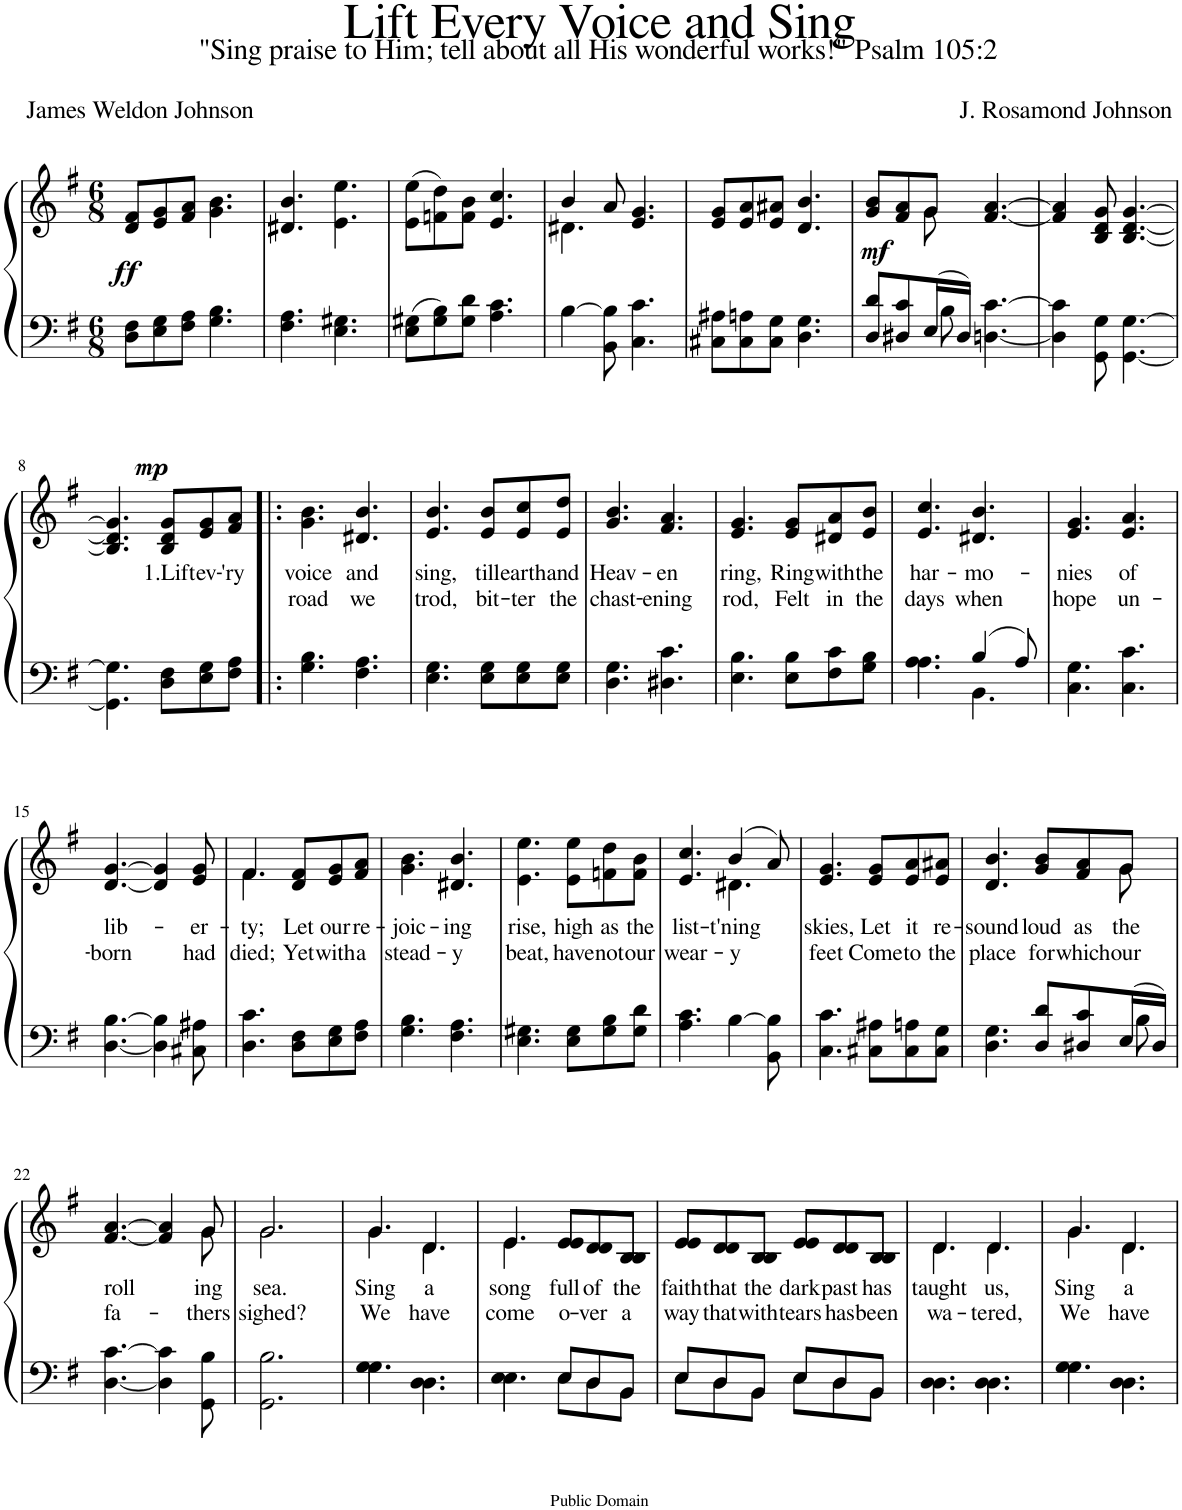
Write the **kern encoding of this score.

**kern	**kern	**text	**text	**dynam
*part1	*part1	*part1	*part1	*part1
*staff2	*staff1	*staff1	*staff1	*staff1/2
*I"Piano	*	*	*	*
*I'Pno.	*	*	*	*
*clefF4	*clefG2	*	*	*
*k[f#]	*k[f#]	*	*	*
*M6/8	*M6/8	*	*	*
=1	=1	=1	=1	=1
!	!	!	!	!LO:DY:b
8D\ 8F#\L	8d/ 8f#/L	.	.	ff
8E\ 8G\	8e/ 8g/	.	.	.
8F#\ 8A\J	8f#/ 8a/J	.	.	.
4.G\ 4.B\	4.g\ 4.b\	.	.	.
=2	=2	=2	=2	=2
4.F#\ 4.A\	4.d#X/ 4.b/	.	.	.
4.E\ 4.G#X\	4.e\ 4.ee\	.	.	.
=3	=3	=3	=3	=3
8E\ 8G#X\L	(8e\ 8ee\L	.	.	.
8G#\ 8B\	8fn\ 8dd\)	.	.	.
8G#\ 8d\J	8f\ 8b\J	.	.	.
4.A\ 4.c\	4.e/ 4.cc/	.	.	.
=4	=4	=4	=4	=4
*	*^	*	*	*
[4B\	4b/	4.d#X\	.	.	.
8BB\ 8B\]	8a/	.	.	.	.
4.C\ 4.c\	4.e/ 4.g/	4.ryy	.	.	.
*	*v	*v	*	*	*
=5	=5	=5	=5	=5
8C#X\ 8A#X\L	8e/ 8g/L	.	.	.
8C#\ 8An\	8e/ 8a/	.	.	.
8C#\ 8G\J	8e/ 8a#X/J	.	.	.
4.D\ 4.G\	4.d/ 4.b/	.	.	.
=6	=6	=6	=6	=6
*^	*^	*	*	*
!	!	!	!	!	!	!LO:DY:b
8D/ 8d/L	4ryy	8g/ 8b/L	4ryy	.	.	mf
8D#X/ 8c/	.	8f#/ 8a/	.	.	.	.
16E/L	8B\	8g/J	8g\	.	.	.
16D#/JJ	.	.	.	.	.	.
[4.Dn\ [4.c\	4.ryy	[4.f#/ [4.a/	4.ryy	.	.	.
*v	*v	*	*	*	*	*
*	*v	*v	*	*	*
=7	=7	=7	=7	=7
4D\] 4c\]	4f#/] 4a/]	.	.	.
8GG\ 8G\	8B/ 8d/ 8g/	.	.	.
[4.GG\ [4.G\	[4.B/ [4.d/ [4.g/	.	.	.
!!LO:LB:g=z
=8	=8	=8	=8	=8
4.GG\] 4.G\]	4.B/] 4.d/] 4.g/]	.	.	.
!	!	!LO:LY:b	!	!LO:DY:a
8D\ 8F#\L	8B/ 8d/ 8g/L	1.Lift	.	mp
!	!	!LO:LY:b	!	!
8E\ 8G\	8e/ 8g/	ev-	.	.
!	!	!LO:LY:b	!	!
8F#\ 8A\J	8f#/ 8a/J	-'ry	.	.
=9!|:	=9!|:	=9!|:	=9!|:	=9!|:
!	!	!LO:LY:b	!LO:LY:b	!
4.G\ 4.B\	4.g\ 4.b\	voice	road	.
!	!	!LO:LY:b	!LO:LY:b	!
4.F#\ 4.A\	4.d#X/ 4.b/	and	we	.
=10	=10	=10	=10	=10
!	!	!LO:LY:b	!LO:LY:b	!
4.E\ 4.G\	4.e/ 4.b/	sing,	trod,	.
!	!	!LO:LY:b	!LO:LY:b	!
8E\ 8G\L	8e/ 8b/L	till	bit-	.
!	!	!LO:LY:b	!LO:LY:b	!
8E\ 8G\	8e/ 8cc/	earth	-ter	.
!	!	!LO:LY:b	!LO:LY:b	!
8E\ 8G\J	8e/ 8dd/J	and	the	.
=11	=11	=11	=11	=11
!	!	!LO:LY:b	!LO:LY:b	!
4.D\ 4.G\	4.g/ 4.b/	Heav-	chast-	.
!	!	!LO:LY:b	!LO:LY:b	!
4.D#X\ 4.c\	4.f#/ 4.a/	-en	-ening	.
=12	=12	=12	=12	=12
!	!	!LO:LY:b	!LO:LY:b	!
4.E\ 4.B\	4.e/ 4.g/	ring,	rod,	.
!	!	!LO:LY:b	!LO:LY:b	!
8E\ 8B\L	8e/ 8g/L	Ring	Felt	.
!	!	!LO:LY:b	!LO:LY:b	!
8F#\ 8c\	8d#X/ 8a/	with	in	.
!	!	!LO:LY:b	!LO:LY:b	!
8G\ 8B\J	8e/ 8b/J	the	the	.
=13	=13	=13	=13	=13
*^	*	*	*	*
!	!	!	!LO:LY:b	!LO:LY:b	!
4.A\	4.A\	4.e/ 4.cc/	har-	days	.
!	!	!	!LO:LY:b	!LO:LY:b	!
4B/	4.BB\	4.d#X/ 4.b/	-mo-	when	.
8A/	.	.	.	.	.
*v	*v	*	*	*	*
=14	=14	=14	=14	=14
!	!	!LO:LY:b	!LO:LY:b	!
4.C\ 4.G\	4.e/ 4.g/	-nies	hope	.
!	!	!LO:LY:b	!LO:LY:b	!
4.C\ 4.c\	4.e/ 4.a/	of	un-	.
!!LO:LB:g=z
=15	=15	=15	=15	=15
!	!	!LO:LY:b	!LO:LY:b	!
[4.D\ [4.B\	[4.d/ [4.g/	lib-	-born	.
4D\] 4B\]	4d/] 4g/]	.	.	.
!	!	!LO:LY:b	!LO:LY:b	!
8C#X\ 8A#X\	8e/ 8g/	-er-	had	.
=16	=16	=16	=16	=16
!	!	!LO:LY:b	!LO:LY:b	!
*	*^	*	*	*
4.D\ 4.c\	4.f#/	4.f#\	-ty;	died;	.
!	!	!	!LO:LY:b	!LO:LY:b	!
8D\ 8F#\L	8d/ 8f#/L	4.ryy	Let	Yet	.
!	!	!	!LO:LY:b	!LO:LY:b	!
8E\ 8G\	8e/ 8g/	.	our	with	.
!	!	!	!LO:LY:b	!LO:LY:b	!
8F#\ 8A\J	8f#/ 8a/J	.	re-	a	.
*	*v	*v	*	*	*
=17	=17	=17	=17	=17
!	!	!LO:LY:b	!LO:LY:b	!
4.G\ 4.B\	4.g\ 4.b\	-joic-	stead-	.
!	!	!LO:LY:b	!LO:LY:b	!
4.F#\ 4.A\	4.d#X/ 4.b/	-ing	-y	.
=18	=18	=18	=18	=18
!	!	!LO:LY:b	!LO:LY:b	!
4.E\ 4.G#X\	4.e\ 4.ee\	rise,	beat,	.
!	!	!LO:LY:b	!LO:LY:b	!
8E\ 8G#\L	8e\ 8ee\L	high	have	.
!	!	!LO:LY:b	!LO:LY:b	!
8G#\ 8B\	8fn\ 8dd\	as	not	.
!	!	!LO:LY:b	!LO:LY:b	!
8G#\ 8d\J	8f\ 8b\J	the	our	.
=19	=19	=19	=19	=19
!	!	!LO:LY:b	!LO:LY:b	!
*	*^	*	*	*
4.A\ 4.c\	4.e/ 4.cc/	4.ryy	list-	wear-	.
!	!	!	!LO:LY:b	!LO:LY:b	!
[4B\	(4b/	4.d#X\	-t'ning	-y	.
8BB\ 8B\]	8a/)	.	.	.	.
*	*v	*v	*	*	*
=20	=20	=20	=20	=20
!	!	!LO:LY:b	!LO:LY:b	!
4.C\ 4.c\	4.e/ 4.g/	skies,	feet	.
!	!	!LO:LY:b	!LO:LY:b	!
8C#X\ 8A#X\L	8e/ 8g/L	Let	Come	.
!	!	!LO:LY:b	!LO:LY:b	!
8C#\ 8An\	8e/ 8a/	it	to	.
!	!	!LO:LY:b	!LO:LY:b	!
8C#\ 8G\J	8e/ 8a#X/J	re-	the	.
=21	=21	=21	=21	=21
*^	*	*	*	*
!	!	!	!LO:LY:b	!LO:LY:b	!
*	*	*^	*	*	*
4.D\ 4.G\	8ryy	4.d/ 4.b/	8ryy	-sound	place	.
!	!	!	!	!LO:LY:b	!LO:LY:b	!
*v	*v	*	*	*	*	*
*	*v	*v	*	*	*
8D/ 8d/L	8g/ 8b/L	loud	for	.
!	!	!LO:LY:b	!LO:LY:b	!
8D#X/ 8c/	8f#/ 8a/	as	which	.
*^	*	*	*	*
!	!	!	!	!LO:LY:b	!
*	*	*^	*	*	*
!	!	!	!	!LO:LY:b	!	!
16E/L	8B\	8g/J	8g\	the	our	.
16D#/JJ	.	.	.	.	.	.
*v	*v	*	*	*	*	*
!!LO:LB:g=z	!!
=22	=22	=22	=22	=22	=22
!	!	!	!LO:LY:b	!LO:LY:b	!
[4.D\ [4.c\	[4.f#/ [4.a/	8ryy	roll-	fa-	.
*	*v	*v	*	*	*
4D\] 4c\]	4f#/] 4a/]	.	.	.
!	!	!	!LO:LY:b	!
*	*^	*	*	*
!	!	!	!LO:LY:b	!	!
8GG\ 8B\	8g/	8g\	ing	-thers	.
=23	=23	=23	=23	=23	=23
!	!	!	!	!LO:LY:b	!
!	!	!	!LO:LY:b	!	!
2.GG\ 2.B\	2.g/	2.g\	sea.	sighed?	.
=24	=24	=24	=24	=24	=24
*^	*	*	*	*	*
!	!	!	!	!LO:LY:b	!LO:LY:b	!
4.G\	4.G\	4.g/	4.g\	Sing	We	.
!	!	!	!	!	!LO:LY:b	!
!	!	!	!	!LO:LY:b	!	!
4.D\	4.D\	4.d/	4.d\	a	have	.
=25	=25	=25	=25	=25	=25	=25
!	!	!	!	!LO:LY:b	!LO:LY:b	!
4.E\	4.E\	4.e/	4.e\	song	come	.
!	!	!	!	!	!LO:LY:b	!
!	!	!	!	!LO:LY:b	!	!
8E/L	8E\L	8e/L	8e/L	full	o-	.
!	!	!	!	!	!LO:LY:b	!
!	!	!	!	!LO:LY:b	!	!
8D/	8D\	8d/	8d/	of	-ver	.
!	!	!	!	!	!LO:LY:b	!
!	!	!	!	!LO:LY:b	!	!
8BB/J	8BB\J	8B/J	8B/J	the	a	.
=26	=26	=26	=26	=26	=26	=26
!	!	!	!	!LO:LY:b	!LO:LY:b	!
8E/L	8E\L	8e/L	8e/L	faith	way	.
!	!	!	!	!LO:LY:b	!LO:LY:b	!
8D/	8D\	8d/	8d/	that	that	.
!	!	!	!	!LO:LY:b	!LO:LY:b	!
8BB/J	8BB\J	8B/J	8B/J	the	with	.
!	!	!	!	!LO:LY:b	!LO:LY:b	!
8E/L	8E\L	8e/L	8e/L	dark	tears	.
!	!	!	!	!LO:LY:b	!LO:LY:b	!
8D/	8D\	8d/	8d/	past	has	.
!	!	!	!	!LO:LY:b	!LO:LY:b	!
8BB/J	8BB\J	8B/J	8B/J	has	been	.
=27	=27	=27	=27	=27	=27	=27
!	!	!	!	!	!LO:LY:b	!
!	!	!	!	!LO:LY:b	!	!
4.D\	4.D\	4.d/	4.d\	taught	wa-	.
!	!	!	!	!LO:LY:b	!LO:LY:b	!
4.D\	4.D\	4.d/	4.d\	us,	-tered,	.
=28	=28	=28	=28	=28	=28	=28
!	!	!	!	!	!LO:LY:b	!
!	!	!	!	!LO:LY:b	!	!
4.G\	4.G\	4.g/	4.g\	Sing	We	.
!	!	!	!	!LO:LY:b	!LO:LY:b	!
4.D\	4.D\	4.d/	4.d\	a	have	.
*v	*v	*	*	*	*	*
*	*v	*v	*	*	*
=	=	=	=	=
*-	*-	*-	*-	*-
